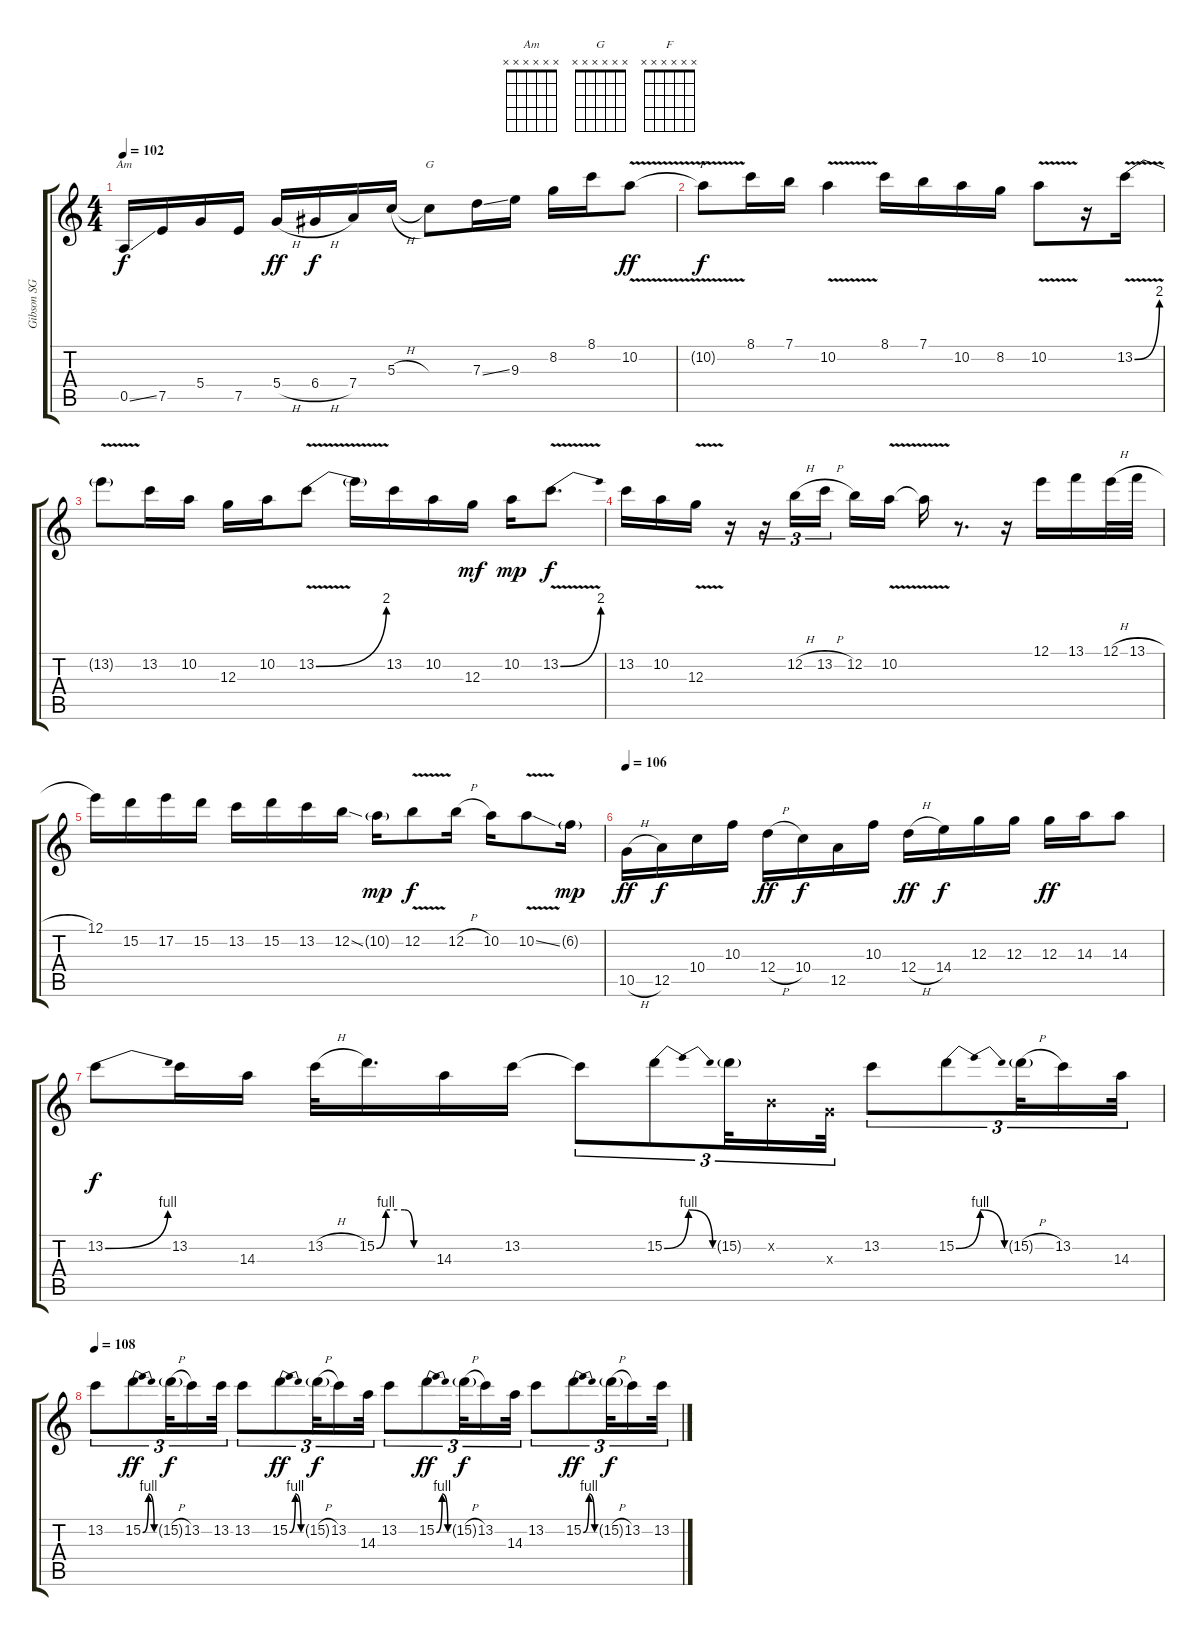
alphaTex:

\track ("Gibson SG   6 Strings" "Gibson SG ") {instrument overdrivenguitar}
\staff {score tabs}
\tuning (E4 B3 G3 D3 A2 E2) {hide}
\chord ("Am" x x x x x x)
\chord ("G" x x x x x x)
\chord ("F" x x x x x x)
\ts (4 4)
\tempo 102
\clef g2
\ks c
0.5{ss}.16{ch "Am" dy f} 7.5.16 5.4.16 7.5.16 5.4{h}.16{dy ff} 6.4{h}.16{dy f} 7.4.16 5.3{h}.16 5.3{t}.8{ch "G"} 7.3{ss}.16 9.3.16 8.2.16 8.1.16 10.2{v}.8{dy ff} |
10.2{t}.8{ch "F" dy f} 8.1.16 7.1.16 10.2{v}.4 8.1.16 7.1.16 10.2.16 8.2.16 10.2{v}.8 r.16 13.2{be (bend 0 0 60 8) v}.16 |
13.2{t}.8 13.2.16 10.2.16 12.3.16 10.2.16 13.2{be (bend 0 0 60 8) v}.8 13.2{t}.16 13.2.16 10.2.16 12.3.16{dy mf} 10.2.16{dy mp} 13.2{be (bend 0 0 60 8) v}.8{d dy f} |
13.2.16 10.2.16 12.3{v}.16 r.16 r.16{tu (3 2)} 12.2{h}.16{tu (3 2)} 13.2{h}.16{tu (3 2)} 12.2.16 10.2{v}.16 10.2{t}.16 r.8{d} r.16 12.1.16 13.1.16 12.1{h}.32 13.1{h}.32 |
12.1.16 15.2.16 17.2.16 15.2.16 13.2.16 15.2.16 13.2.16 12.2{ss}.16 10.2{g}.16{dy mp} 12.2{v}.8{dy f} 12.2{h}.16 10.2.16 10.2{v ss}.8 6.2{g}.16{dy mp} |
\tempo 106
10.5{h}.16{dy ff} 12.5.16{dy f} 10.4.16 10.3.16 12.4{h}.16{dy ff} 10.4.16{dy f} 12.5.16 10.3.16 12.4{h}.16{dy ff} 14.4.16{dy f} 12.3.16 12.3.16 12.3.16{dy ff} 14.3.16 14.3.8 |
13.2{be (bend 0 0 60 4)}.8{dy f} 13.2.16 14.3.16 13.2{h}.32 15.2{be (custom 0 0 10 4 30 4 40 0 60 0)}.16{d} 14.3.16 13.2.16 13.2{t}.8{tu (3 2)} 15.2{be (bendrelease 0 0 15 4 30 4 60 0)}.8{tu (3 2)} 15.2{g}.32{tu (3 2)} 0.2{x}.16{tu (3 2)} 0.3{x}.32{tu (3 2)} 13.2.8{tu (3 2)} 15.2{be (bendrelease 0 0 15 4 30 4 60 0)}.8{tu (3 2)} 15.2{h g}.32{tu (3 2)} 13.2.16{tu (3 2)} 14.3.32{tu (3 2)} |
\tempo 108
13.2.8{tu (3 2)} 15.2{be (bendrelease 0 0 15 4 30 4 60 0)}.8{tu (3 2) dy ff} 15.2{h g}.32{tu (3 2) dy f} 13.2.16{tu (3 2)} 13.2.32{tu (3 2)} 13.2.8{tu (3 2)} 15.2{be (bendrelease 0 0 15 4 30 4 60 0)}.8{tu (3 2) dy ff} 15.2{h g}.32{tu (3 2) dy f} 13.2.16{tu (3 2)} 14.3.32{tu (3 2)} 13.2.8{tu (3 2)} 15.2{be (bendrelease 0 0 15 4 30 4 60 0)}.8{tu (3 2) dy ff} 15.2{h g}.32{tu (3 2) dy f} 13.2.16{tu (3 2)} 14.3.32{tu (3 2)} 13.2.8{tu (3 2)} 15.2{be (bendrelease 0 0 15 4 30 4 60 0)}.8{tu (3 2) dy ff} 15.2{h g}.32{tu (3 2) dy f} 13.2.16{tu (3 2)} 13.2.32{tu (3 2)}
